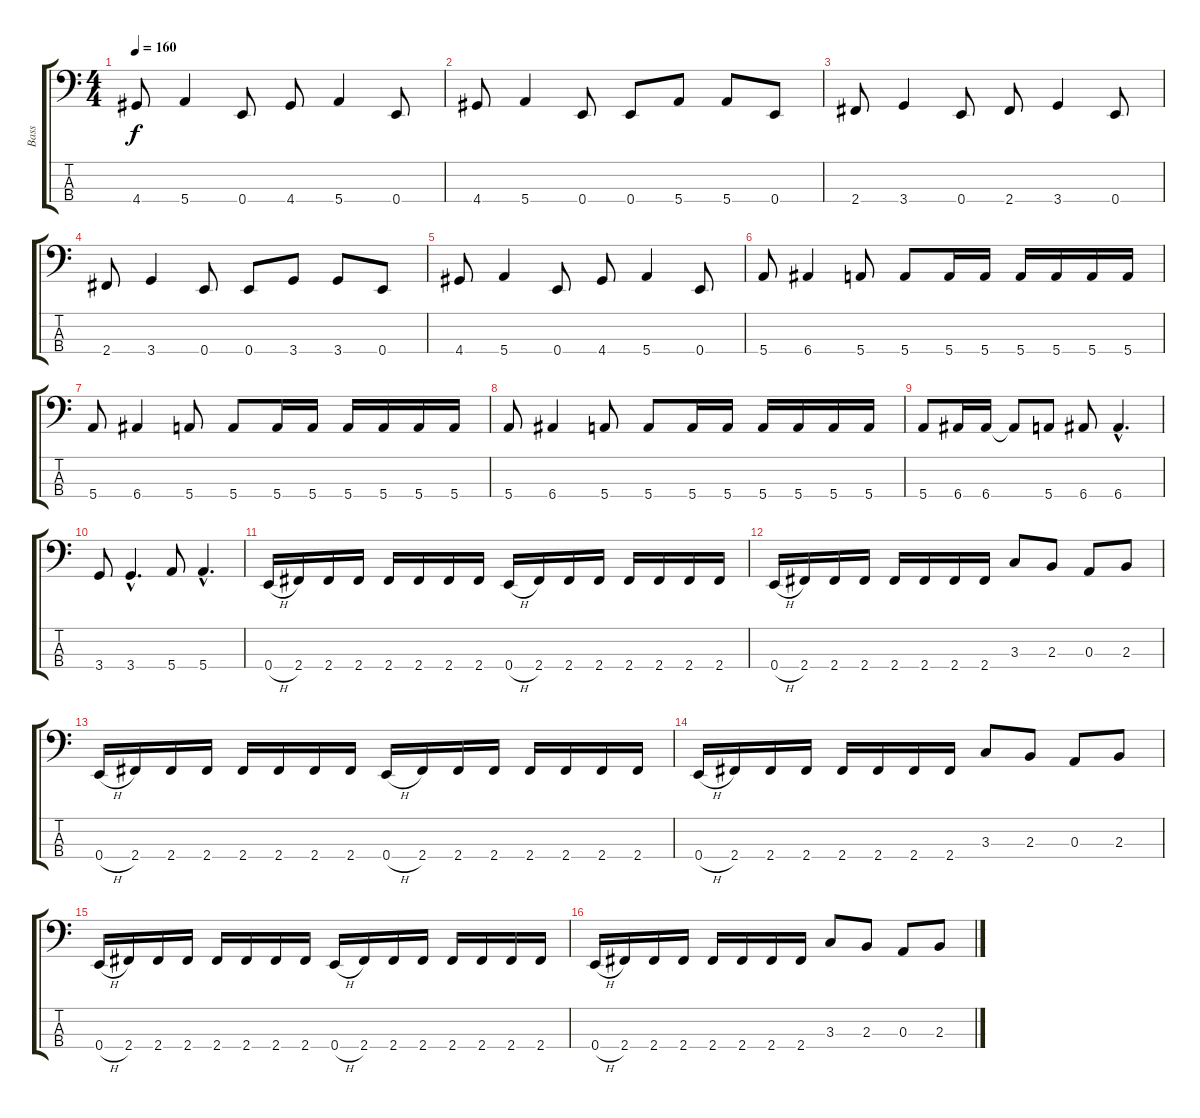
\track ("Bass" "Bass") {instrument electricbasspick}
\staff {score tabs}
\tuning (G2 D2 A1 E1) {hide}
\ts (4 4)
\tempo 160
\clef f4
\ks c
4.4.8{dy f} 5.4.4 0.4.8 4.4.8 5.4.4 0.4.8 |
4.4.8 5.4.4 0.4.8 0.4.8 5.4.8 5.4.8 0.4.8 |
2.4.8 3.4.4 0.4.8 2.4.8 3.4.4 0.4.8 |
2.4.8 3.4.4 0.4.8 0.4.8 3.4.8 3.4.8 0.4.8 |
4.4.8 5.4.4 0.4.8 4.4.8 5.4.4 0.4.8 |
5.4.8 6.4.4 5.4.8 5.4.8 5.4.16 5.4.16 5.4.16 5.4.16 5.4.16 5.4.16 |
5.4.8 6.4.4 5.4.8 5.4.8 5.4.16 5.4.16 5.4.16 5.4.16 5.4.16 5.4.16 |
5.4.8 6.4.4 5.4.8 5.4.8 5.4.16 5.4.16 5.4.16 5.4.16 5.4.16 5.4.16 |
5.4.8 6.4.16 6.4.16 6.4{t}.8 5.4.8 6.4.8 6.4{hac}.4{d} |
3.4.8 3.4{hac}.4{d} 5.4.8 5.4{hac}.4{d} |
0.4{h}.16 2.4.16 2.4.16 2.4.16 2.4.16 2.4.16 2.4.16 2.4.16 0.4{h}.16 2.4.16 2.4.16 2.4.16 2.4.16 2.4.16 2.4.16 2.4.16 |
0.4{h}.16 2.4.16 2.4.16 2.4.16 2.4.16 2.4.16 2.4.16 2.4.16 3.3.8 2.3.8 0.3.8 2.3.8 |
0.4{h}.16 2.4.16 2.4.16 2.4.16 2.4.16 2.4.16 2.4.16 2.4.16 0.4{h}.16 2.4.16 2.4.16 2.4.16 2.4.16 2.4.16 2.4.16 2.4.16 |
0.4{h}.16 2.4.16 2.4.16 2.4.16 2.4.16 2.4.16 2.4.16 2.4.16 3.3.8 2.3.8 0.3.8 2.3.8 |
0.4{h}.16 2.4.16 2.4.16 2.4.16 2.4.16 2.4.16 2.4.16 2.4.16 0.4{h}.16 2.4.16 2.4.16 2.4.16 2.4.16 2.4.16 2.4.16 2.4.16 |
0.4{h}.16 2.4.16 2.4.16 2.4.16 2.4.16 2.4.16 2.4.16 2.4.16 3.3.8 2.3.8 0.3.8 2.3.8
